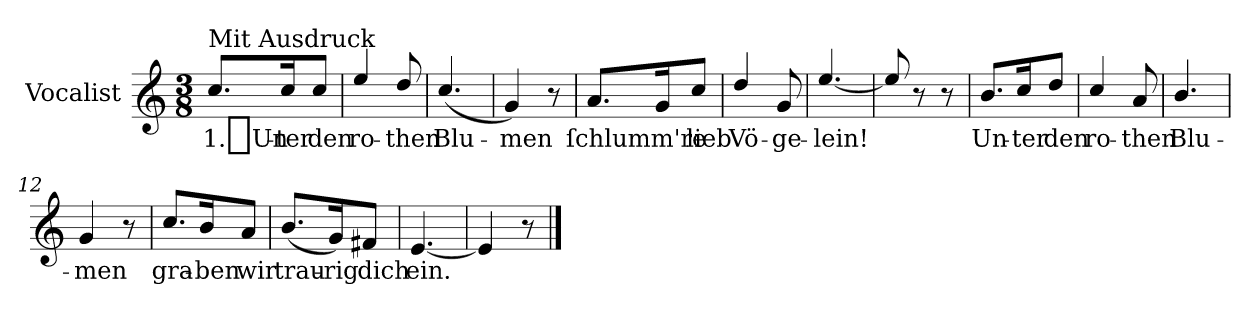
**kern	**text
*part1	*part1
*staff1	*staff1
*I"Vocalist	*
*k[]	*
*C:	*
*M3/8	*
=1	=1
!LO:TX:a:t=Mit Ausdruck	!
8.cc/L	1._Un-
16cc/K	-ter
8cc/J	den
=2	=2
4ee/	ro-
8dd/	-then
=3	=3
(4.cc/	Blu-
=4	=4
4g)	-men
8r	.
=5	=5
8.aL	ſchlumm're
16gK	.
8cc/J	lieb
=6	=6
4dd/	Vö-
8g	-ge-
=7	=7
[4.ee/	-lein!
=8	=8
8ee/]	.
8r	.
8r	.
=9	=9
8.b/L	Un-
16cc/K	-ter
8dd/J	den
=10	=10
4cc/	ro-
8a	then
=11	=11
4.b/	Blu-
=12	=12
4g	-men
8r	.
=13	=13
8.cc/L	gra-
16b/K	-ben
8aJ	wir
=14	=14
(8.b/L	trau-
16gK)	-rig
8f#XJ	dich
=15	=15
[4.e	ein.
=16	=16
4e]	.
8r	.
==	==
*-	*-
